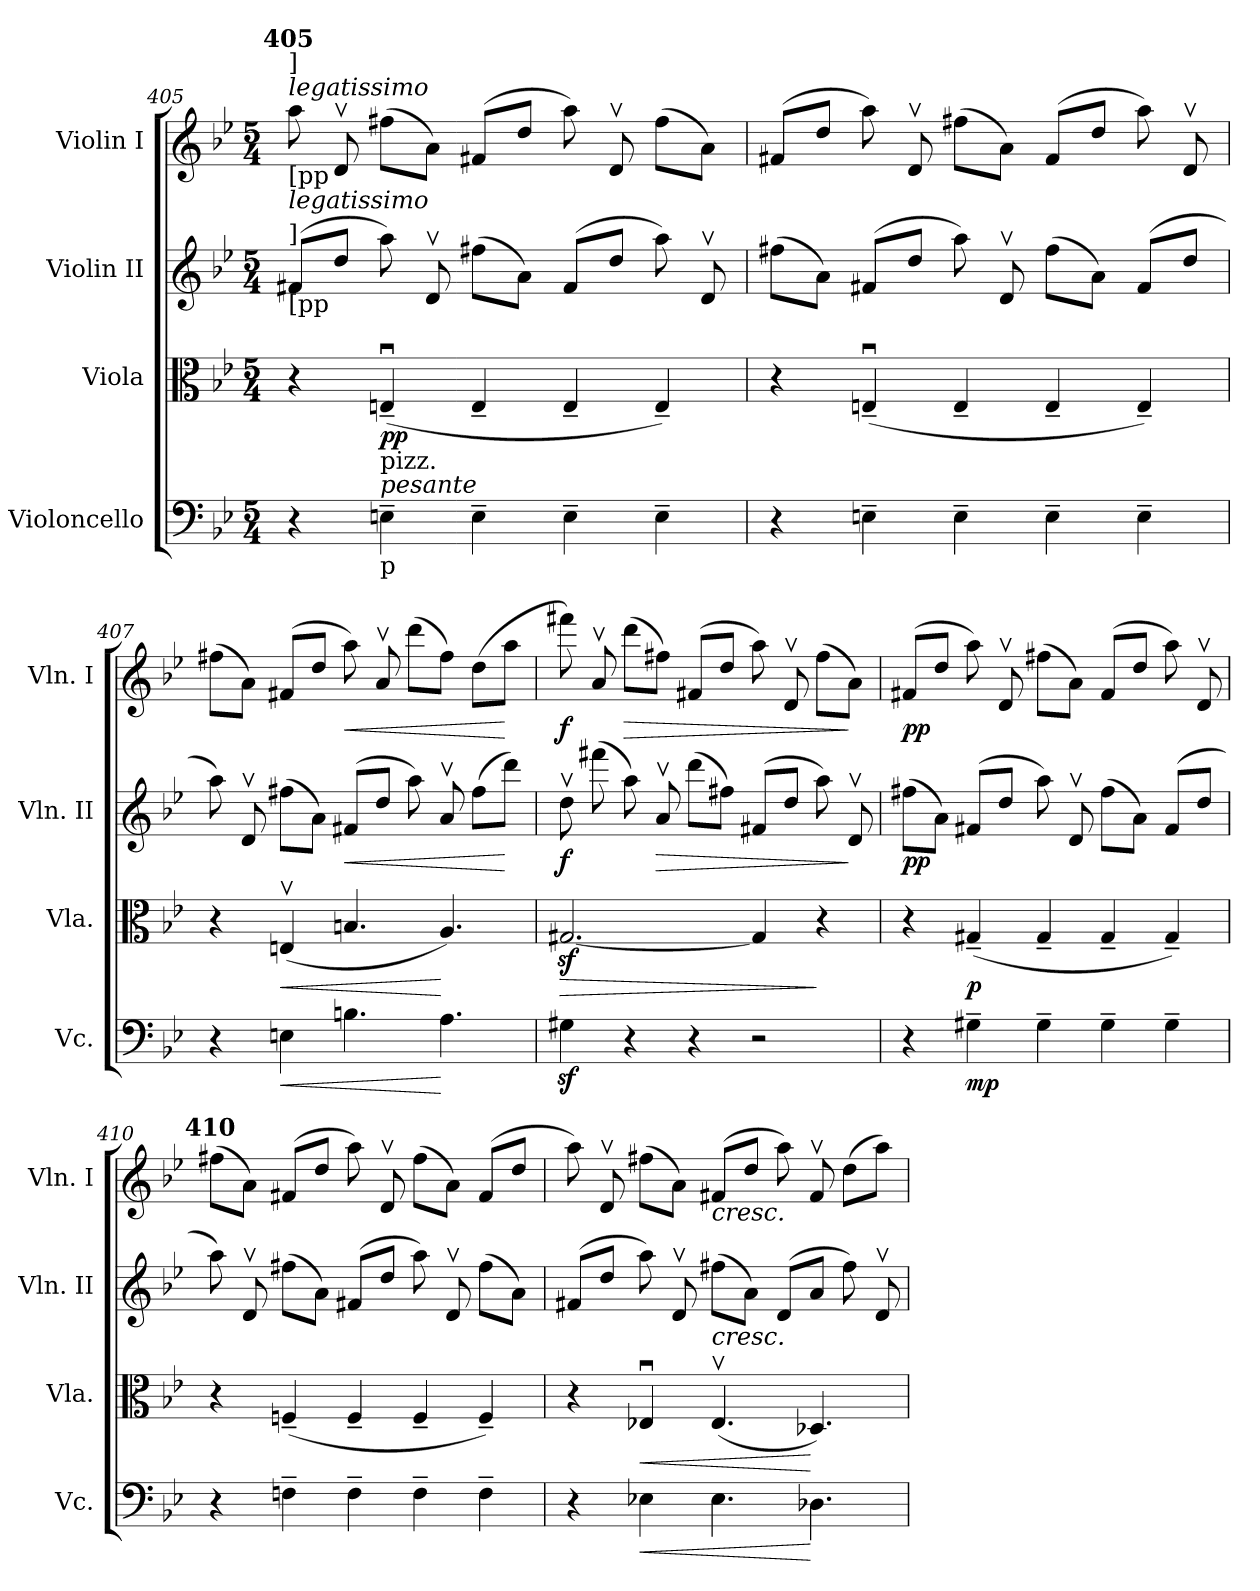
**kern	**dynam	**kern	**dynam	**kern	**dynam	**kern	**dynam
*part4	*part4	*part3	*part3	*part2	*part2	*part1	*part1
*staff4	*staff4	*staff3	*staff3	*staff2	*staff2	*staff1	*staff1
*I"Violoncello	*	*I"Viola	*	*I"Violin II	*	*I"Violin I	*
*I'Vc.	*	*I'Vla.	*	*I'Vln. II	*	*I'Vln. I	*
!!LO:PB:g=z
*clefF4	*	*clefC3	*	*clefG2	*	*clefG2	*
*k[b-e-]	*	*k[b-e-]	*	*k[b-e-]	*	*k[b-e-]	*
*B-:	*	*B-:	*	*B-:	*	*B-:	*
*M5/4	*	*M5/4	*	*M5/4	*	*M5/4	*
=405	=405	=405	=405	=405	=405	=405	=405
!	!	!	!	!	!	!LO:TX:b:t=[pp	!
!	!	!	!	!	!	!LO:TX:i:t=legatissimo	!
!	!	!	!	!	!	!LO:TX:t=]	!
!	!	!	!	!	!	!LO:TX:a:B:cj:t=405	!
!	!	!	!	!LO:TX:b:t=[pp	!	!	!
!	!	!	!	!LO:TX:i:t=legatissimo	!	!	!
!	!	!	!	!LO:TX:t=]	!	!	!
4r	.	4r	.	(8f#Xi/L	.	(8aai\	.
.	.	.	.	8ddi/J	.	8dvi/	.
!LO:TX:b:t=p	!	!	!	!	!	!	!
!LO:TX:i:t=pesante	!	!	!	!	!	!	!
!LO:TX:a:t=pizz.	!	!	!	!	!	!	!
4En~i\	.	(4Enu~i/	pp	8aai\)	.	(8ff#Xi\L	.
.	.	.	.	8dvi/	.	8ai\J)	.
4E~i\	.	4E~i/	.	(8ff#Xi\L	.	(8f#Xi/L	.
.	.	.	.	8ai\J)	.	8ddi/J	.
4E~i\	.	4E~i/	.	(8f#i/L	.	8aai\)	.
.	.	.	.	8ddi/J	.	8dvi/	.
4E~i\	.	4E~i/)	.	8aai\)	.	(8ff#i\L	.
.	.	.	.	8dvi/	.	8ai\J)	.
=406	=406	=406	=406	=406	=406	=406	=406
4r	.	4r	.	(8ff#Xi\L	.	(8f#Xi/L	.
.	.	.	.	8ai\J)	.	8ddi/J	.
4En~i\	.	(4Enu~i/	.	(8f#Xi/L	.	8aai\)	.
.	.	.	.	8ddi/J	.	8dvi/	.
4E~i\	.	4E~i/	.	8aai\)	.	(8ff#Xi\L	.
.	.	.	.	8dvi/	.	8ai\J)	.
4E~i\	.	4E~i/	.	(8ff#i\L	.	(8f#i/L	.
.	.	.	.	8ai\J)	.	8ddi/J	.
4E~i\	.	4E~i/)	.	(8f#i/L	.	8aai\)	.
.	.	.	.	8ddi/J	.	8dvi/	.
=407	=407	=407	=407	=407	=407	=407	=407
4r	.	4r	.	8aai\)	.	(8ff#Xi\L	.
.	.	.	.	8dvi/	.	8ai\J)	.
!	!LO:HP:b	!	!LO:HP:b	!	!	!	!
4Eni\	<	(4Envi/	<	(8ff#Xi\L	.	(8f#Xi/L	.
.	.	.	.	8ai\J)	.	8ddi/J	.
!	!	!	!	!	!LO:HP:b	!	!LO:HP:b
4.Bni\	.	4.Bni/	.	(8f#Xi/L	<	8aai\)	<
.	.	.	.	8ddi/J	.	8avi/	.
.	.	.	.	8aai\)	.	(8dddi\L	.
4.Ai\	[	4.Ai/)	[	8avi/	.	8ff#i\J)	.
.	.	.	.	(8ff#i\L	.	(8ddi\L	.
.	.	.	.	8dddi\J)	[	8aai\J	[
!!LO:LB:g=z
=408	=408	=408	=408	=408	=408	=408	=408
!	!	!	!LO:HP:b	!	!	!	!
4G#Xzi\	.	[<2.G#Xzi/	>	8ddvi\	f	8fff#Xi\)	f
.	.	.	.	(8fff#Xi\	.	8avi/	.
!	!	!	!	!	!	!	!LO:HP:b
4r	.	.	.	8aai\)	.	(8dddi\L	>
!	!	!	!	!	!LO:HP:b	!	!
.	.	.	.	8avi/	>	8ff#Xi\J)	.
4r	.	.	.	(8dddi\L	.	(8f#Xi/L	.
.	.	.	.	8ff#Xi\J)	.	8ddi/J	.
2r	.	4G#i/]	.	(8f#Xi/L	.	8aai\)	.
.	.	.	.	8ddi/J	.	8dvi/	.
.	.	4r	]	8aai\)	.	(8ff#i\L	.
.	.	.	.	8dvi/	]	8ai\J)	]
=409	=409	=409	=409	=409	=409	=409	=409
4r	.	4r	.	(8ff#Xi\L	pp	(8f#Xi/L	pp
.	.	.	.	8ai\J)	.	8ddi/J	.
4G#X~i\	mp	(4G#X~i/	p	(8f#Xi/L	.	8aai\)	.
.	.	.	.	8ddi/J	.	8dvi/	.
4G#~i\	.	4G#~i/	.	8aai\)	.	(8ff#Xi\L	.
.	.	.	.	8dvi/	.	8ai\J)	.
4G#~i\	.	4G#~i/	.	(8ff#i\L	.	(8f#i/L	.
.	.	.	.	8ai\J)	.	8ddi/J	.
4G#~i\	.	4G#~i/)	.	(8f#i/L	.	8aai\)	.
.	.	.	.	8ddi/J	.	8dvi/	.
=410	=410	=410	=410	=410	=410	=410	=410
!	!	!	!	!	!	!LO:TX:a:B:cj:t=410	!
4r	.	4r	.	8aai\)	.	(8ff#Xi\L	.
.	.	.	.	8dvi/	.	8ai\J)	.
4Fn~i\	.	(4Fn~i/	.	(8ff#Xi\L	.	(8f#Xi/L	.
.	.	.	.	8ai\J)	.	8ddi/J	.
4F~i\	.	4F~i/	.	(8f#Xi/L	.	8aai\)	.
.	.	.	.	8ddi/J	.	8dvi/	.
4F~i\	.	4F~i/	.	8aai\)	.	(8ff#i\L	.
.	.	.	.	8dvi/	.	8ai\J)	.
4F~i\	.	4F~i/)	.	(8ff#i\L	.	(8f#i/L	.
.	.	.	.	8ai\J)	.	8ddi/J	.
=411	=411	=411	=411	=411	=411	=411	=411
4r	.	4r	.	(8f#Xi/L	.	8aai\)	.
.	.	.	.	8ddi/J	.	8dvi/	.
!	!LO:HP:b	!	!LO:HP:b	!	!	!	!
4E-Xi\	<	4E-Xui/	<	8aai\)	.	(8ff#Xi\L	.
.	.	.	.	8dvi/	.	8ai\J)	.
!	!	!	!	!	!	!LO:TX:b:i:t=cresc.	!
!	!	!	!	!LO:TX:b:i:t=cresc.	!	!	!
4.E-i\	.	(4.E-vi/	.	(8ff#Xi\L	.	(8f#Xi/L	.
.	.	.	.	8ai\J)	.	8ddi/J	.
.	.	.	.	(8di/L	.	8aai\)	.
4.D-Xi\	[	4.D-Xi/)	[	8ai/J	.	8f#vi/	.
.	.	.	.	8ff#i\)	.	(8ddi\L	.
.	.	.	.	8dvi/	.	8aai\J)	.
=	=	=	=	=	=	=	=
*-	*-	*-	*-	*-	*-	*-	*-
